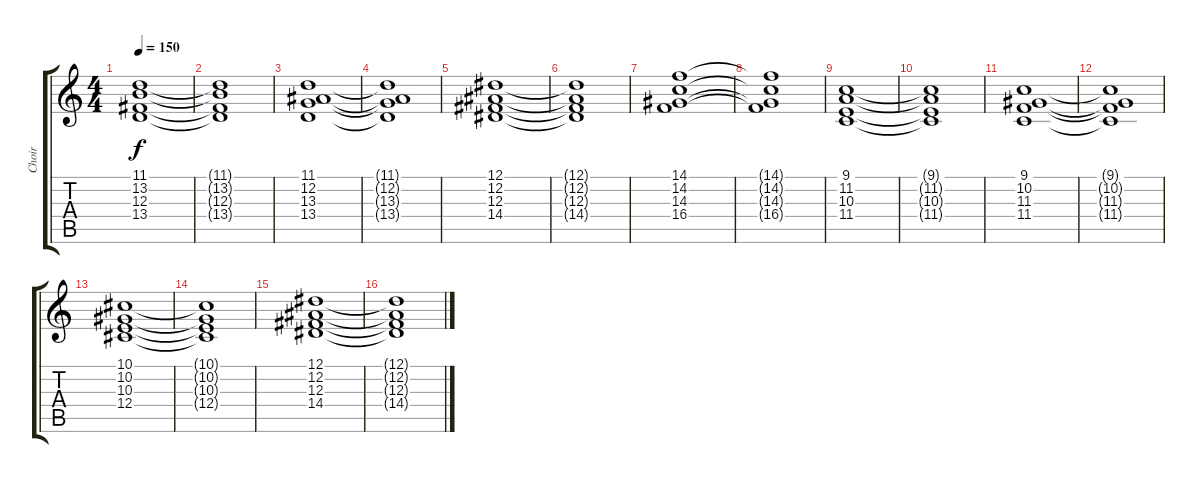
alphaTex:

\track ("Choir" "Choir") {instrument pad4choir}
\staff {score tabs}
\tuning (Eb4 Bb3 Gb3 Db3 Ab2 Eb2) {hide}
\ts (4 4)
\tempo 150
\clef g2
\ks c
(11.1 13.2 12.3 13.4).1{dy f} |
(11.1{t} 13.2{t} 12.3{t} 13.4{t}).1 |
(11.1 12.2 13.3 13.4).1 |
(11.1{t} 12.2{t} 13.3{t} 13.4{t}).1 |
(12.1 12.2 12.3 14.4).1 |
(12.1{t} 12.2{t} 12.3{t} 14.4{t}).1 |
(14.1 14.2 14.3 16.4).1 |
(14.1{t} 14.2{t} 14.3{t} 16.4{t}).1 |
(9.1 11.2 10.3 11.4).1 |
(9.1{t} 11.2{t} 10.3{t} 11.4{t}).1 |
(9.1 10.2 11.3 11.4).1 |
(9.1{t} 10.2{t} 11.3{t} 11.4{t}).1 |
(10.1 10.2 10.3 12.4).1 |
(10.1{t} 10.2{t} 10.3{t} 12.4{t}).1 |
(12.1 12.2 12.3 14.4).1 |
(12.1{t} 12.2{t} 12.3{t} 14.4{t}).1
